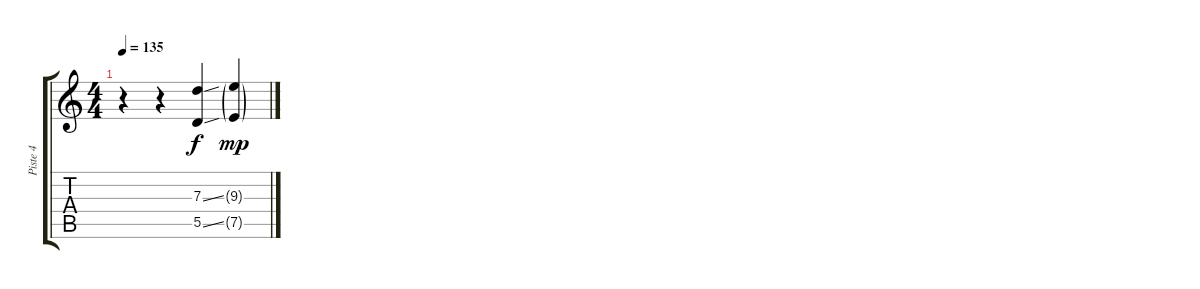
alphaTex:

\track ("Piste 4" "Piste 4") {instrument distortionguitar}
\staff {score tabs}
\tuning (E4 B3 G3 D3 A2 E2) {hide}
\ts (4 4)
\tempo 135
\clef g2
\ks c
r.4{dy f} r.4 (7.3{ss} 5.5{ss}).4 (9.3{g} 7.5{g}).4{dy mp}
